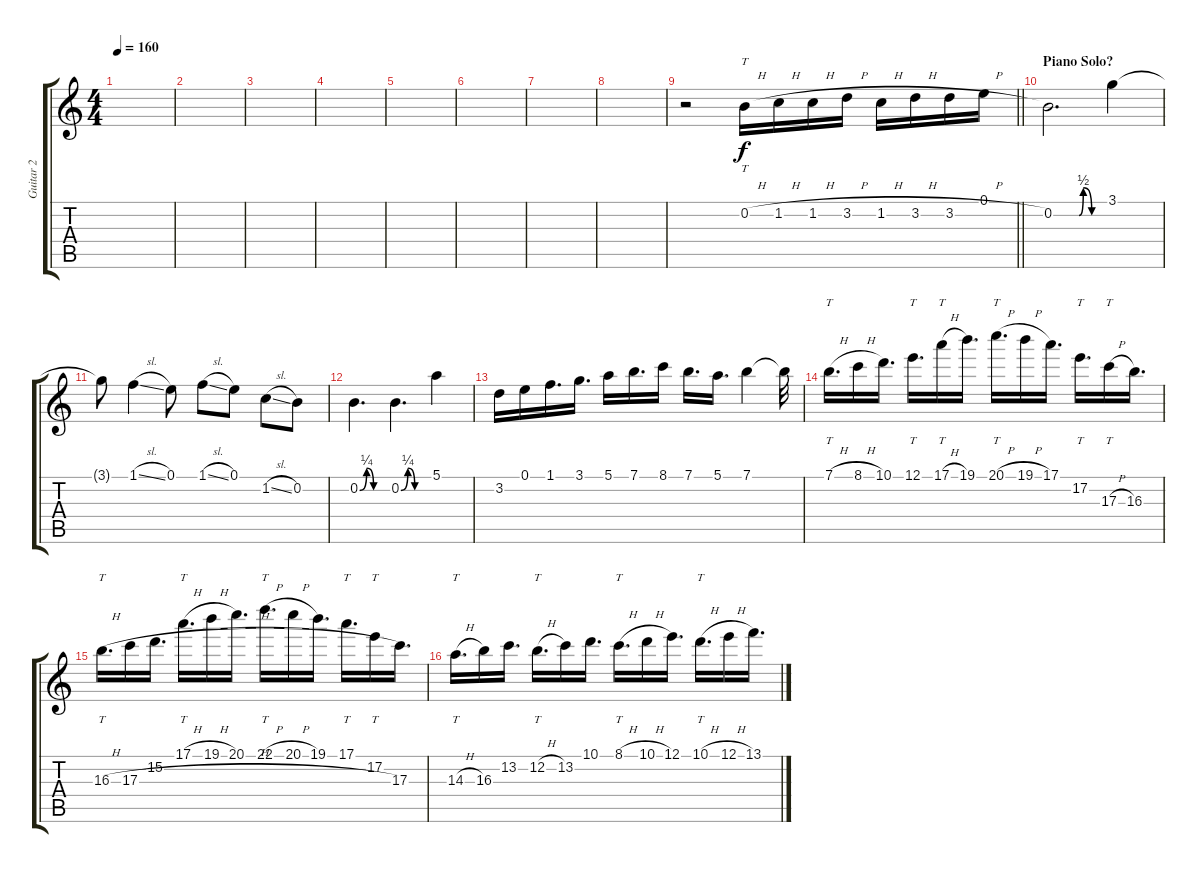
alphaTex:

\track ("Guitar 2" "Guitar 2") {mute instrument distortionguitar}
\staff {score tabs}
\tuning (E4 B3 G3 D3 A2 E2) {hide}
\ts (4 4)
\tempo 160
\clef g2
\ks c
|
|
|
|
|
|
|
|
\barLineRight lightlight
r.2 0.2{h}.16{tt} 1.2{h}.16 1.2{h}.16 3.2{h}.16 1.2{h}.16 3.2{h}.16 3.2{h}.16 0.1.16 |
\section ("" "Piano Solo?")
0.2{be (custom 0 0 15 0 30 0 35 2 45 0 60 0)}.2{d} 3.1.4 |
3.1{t}.8 1.1{sl}.4 0.1.8 1.1{sl}.8 0.1.8 1.2{sl}.8 0.2.8 |
0.2{be (custom 0 0 15 1 30 0 60 0)}.4{d} 0.2{be (custom 0 0 15 1 30 0 60 0)}.4{d} 5.1.4 |
3.2.16 0.1.16 1.1.16{d} 3.1.16{d} 5.1.16 7.1.16{d} 8.1.16 7.1.16{d} 5.1.16{d} 7.1.4 7.1{t}.32 |
7.1{h}.16{tt d} 8.1{h}.16 10.1.16{d} 12.1.16{tt d} 17.1{h}.16{tt} 19.1.16{d} 20.1{h}.16{tt d} 19.1{h}.16 17.1.16{d} 17.2.16{tt d} 17.3{h}.16{tt} 16.3.16{d} |
16.3{h}.16{tt d} 17.3{h}.16 15.2.16{d} 17.1{h}.16{tt d} 19.1{h}.16 20.1.16{d} 22.1{h}.16{tt d} 20.1{h}.16 19.1.16{d} 17.1.16{tt d} 17.2.16{tt} 17.3.16{d} |
14.3{h}.16{tt d} 16.3.16 13.2.16{d} 12.2{h}.16{tt d} 13.2.16 10.1.16{d} 8.1{h}.16{tt d} 10.1{h}.16 12.1.16{d} 10.1{h}.16{tt d} 12.1{h}.16 13.1.16{d}
